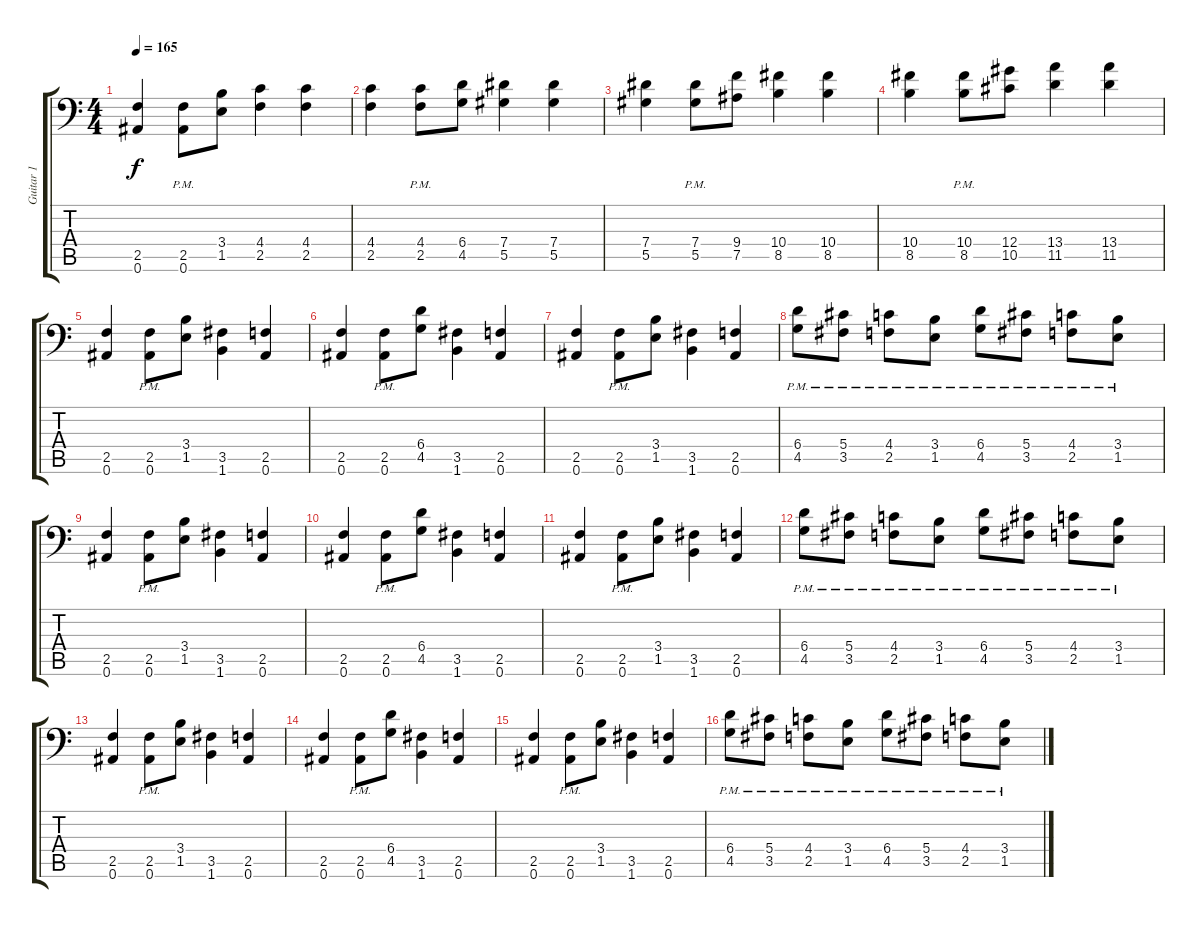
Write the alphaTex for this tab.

\track ("Guitar 1" "Guitar 1") {instrument distortionguitar}
\staff {score tabs}
\tuning (Bb3 F3 Db3 Ab2 Eb2 Bb1) {hide}
\ts (4 4)
\tempo 165
\clef f4
\ks c
(2.5 0.6).4{dy f} (2.5{pm} 0.6{pm}).8 (3.4 1.5).8 (4.4 2.5).4 (4.4 2.5).4 |
(4.4 2.5).4 (4.4{pm} 2.5{pm}).8 (6.4 4.5).8 (7.4 5.5).4 (7.4 5.5).4 |
(7.4 5.5).4 (7.4{pm} 5.5{pm}).8 (9.4 7.5).8 (10.4 8.5).4 (10.4 8.5).4 |
(10.4 8.5).4 (10.4{pm} 8.5{pm}).8 (12.4 10.5).8 (13.4 11.5).4 (13.4 11.5).4 |
(2.5 0.6).4 (2.5{pm} 0.6{pm}).8 (3.4 1.5).8 (3.5 1.6).4 (2.5 0.6).4 |
(2.5 0.6).4 (2.5{pm} 0.6{pm}).8 (6.4 4.5).8 (3.5 1.6).4 (2.5 0.6).4 |
(2.5 0.6).4 (2.5{pm} 0.6{pm}).8 (3.4 1.5).8 (3.5 1.6).4 (2.5 0.6).4 |
(6.4{pm} 4.5{pm}).8 (5.4{pm} 3.5{pm}).8 (4.4{pm} 2.5{pm}).8 (3.4{pm} 1.5{pm}).8 (6.4{pm} 4.5{pm}).8 (5.4{pm} 3.5{pm}).8 (4.4{pm} 2.5{pm}).8 (3.4{pm} 1.5{pm}).8 |
(2.5 0.6).4 (2.5{pm} 0.6{pm}).8 (3.4 1.5).8 (3.5 1.6).4 (2.5 0.6).4 |
(2.5 0.6).4 (2.5{pm} 0.6{pm}).8 (6.4 4.5).8 (3.5 1.6).4 (2.5 0.6).4 |
(2.5 0.6).4 (2.5{pm} 0.6{pm}).8 (3.4 1.5).8 (3.5 1.6).4 (2.5 0.6).4 |
(6.4{pm} 4.5{pm}).8 (5.4{pm} 3.5{pm}).8 (4.4{pm} 2.5{pm}).8 (3.4{pm} 1.5{pm}).8 (6.4{pm} 4.5{pm}).8 (5.4{pm} 3.5{pm}).8 (4.4{pm} 2.5{pm}).8 (3.4{pm} 1.5{pm}).8 |
(2.5 0.6).4 (2.5{pm} 0.6{pm}).8 (3.4 1.5).8 (3.5 1.6).4 (2.5 0.6).4 |
(2.5 0.6).4 (2.5{pm} 0.6{pm}).8 (6.4 4.5).8 (3.5 1.6).4 (2.5 0.6).4 |
(2.5 0.6).4 (2.5{pm} 0.6{pm}).8 (3.4 1.5).8 (3.5 1.6).4 (2.5 0.6).4 |
(6.4{pm} 4.5{pm}).8 (5.4{pm} 3.5{pm}).8 (4.4{pm} 2.5{pm}).8 (3.4{pm} 1.5{pm}).8 (6.4{pm} 4.5{pm}).8 (5.4{pm} 3.5{pm}).8 (4.4{pm} 2.5{pm}).8 (3.4{pm} 1.5{pm}).8
